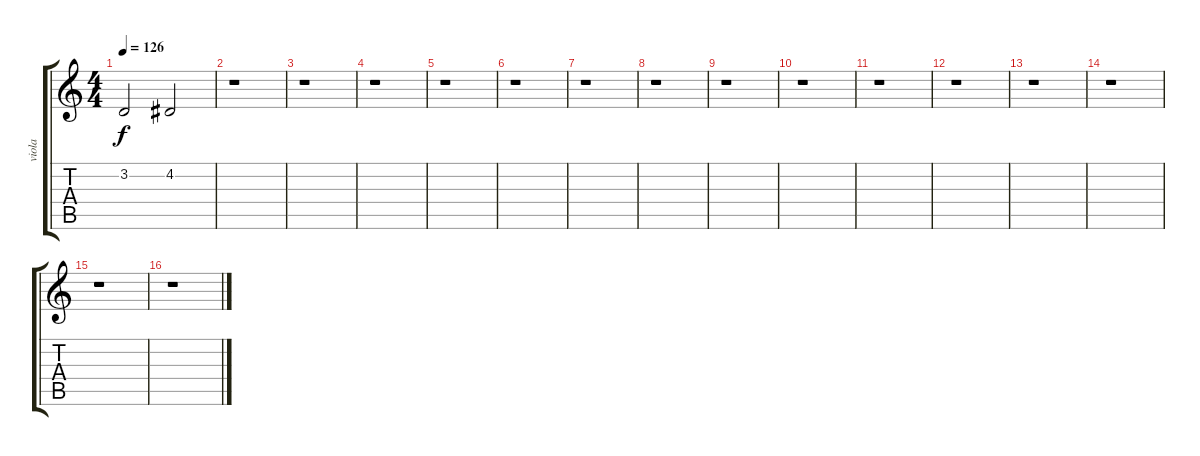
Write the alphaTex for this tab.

\track ("viola" "viola") {instrument viola}
\staff {score tabs}
\tuning (E4 B3 G3 D3 A2 E2) {hide}
\ts (4 4)
\tempo 126
\clef g2
\ks c
3.2.2{dy f} 4.2.2 |
r.1 |
r.1 |
r.1 |
r.1 |
r.1 |
r.1 |
r.1 |
r.1 |
r.1 |
r.1 |
r.1 |
r.1 |
r.1 |
r.1 |
r.1
